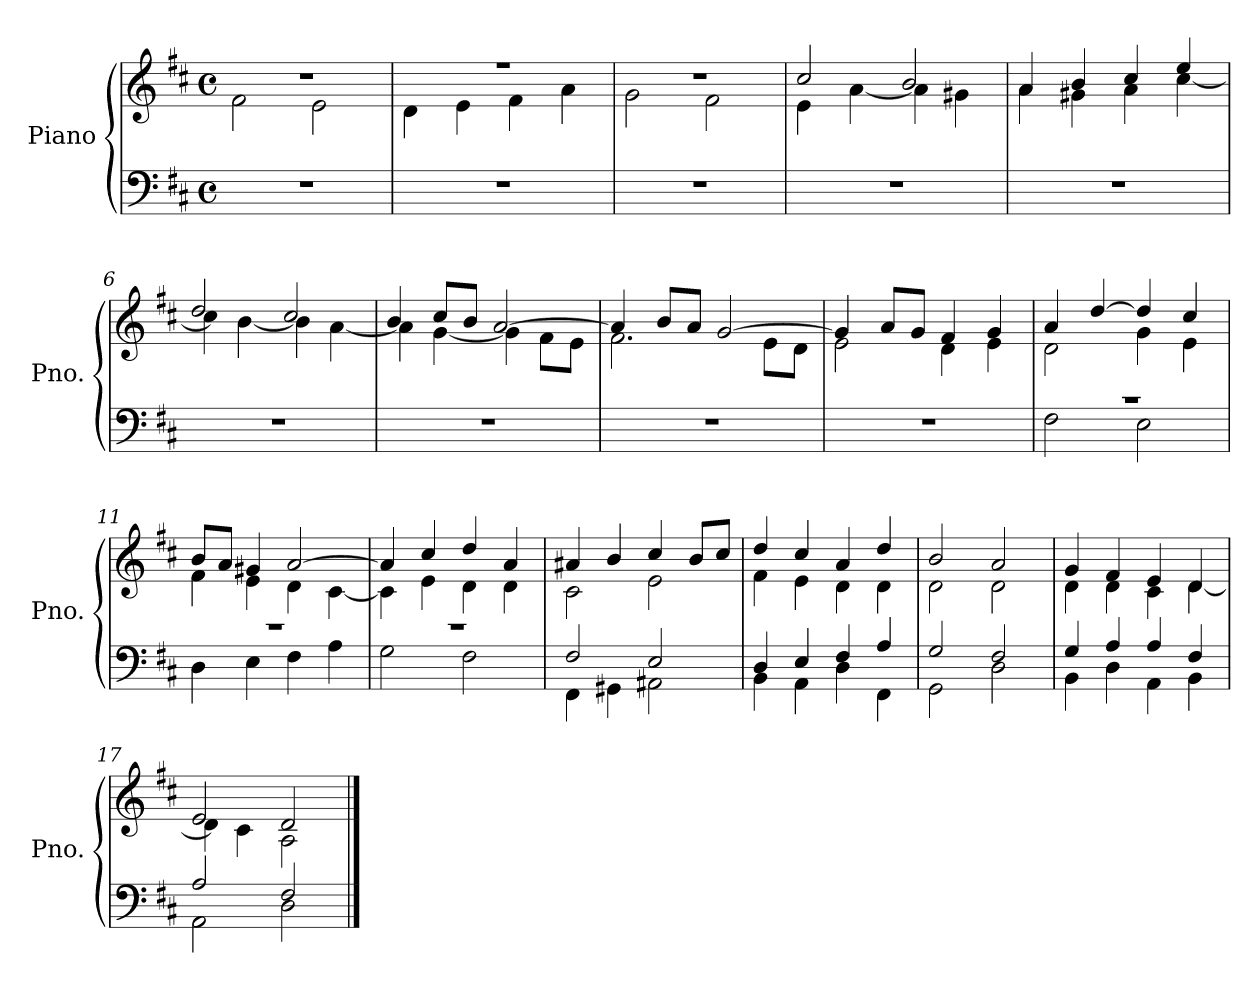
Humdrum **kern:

**kern	**kern
*part1	*part1
*staff2	*staff1
*I"Piano	*
*I'Pno.	*
*clefF4	*clefG2
*k[f#c#]	*k[f#c#]
*M4/4	*M4/4
*met(c)	*met(c)
=1	=1
*	*^
1r	1r	2f#\
.	.	2e\
=2	=2	=2
1r	1r	4d\
.	.	4e\
.	.	4f#\
.	.	4a\
=3	=3	=3
1r	1r	2g\
.	.	2f#\
=4	=4	=4
1r	2cc#/	4e\
.	.	[4a\
.	2b/	4a\]
.	.	4g#X\
=5	=5	=5
1r	4a/	4a\
.	4b/	4g#X\
.	4cc#/	4a\
.	4ee/	[4cc#\
=6	=6	=6
1r	2dd/	4cc#\]
.	.	[4b\
.	2cc#/	4b\]
.	.	[4a\
=7	=7	=7
1r	4b/	4a\]
.	8cc#/L	[4g\
.	8b/J	.
.	[2a/	4g\]
.	.	8f#\L
.	.	8e\J
!!LO:LB:g=z	!!
=8	=8	=8
1r	4a/]	2.f#\
.	8b/L	.
.	8a/J	.
.	[2g/	.
.	.	8e\L
.	.	8d\J
=9	=9	=9
1r	4g/]	2e\
.	8a/L	.
.	8g/J	.
.	4f#/	4d\
.	4g/	4e\
=10	=10	=10
*^	*	*
1r	2F#\	4a/	2d\
.	.	[4dd/	.
.	2E\	4dd/]	4g\
.	.	4cc#/	4e\
=11	=11	=11	=11
1r	4D\	8b/L	4f#\
.	.	8a/J	.
.	4E\	4g#X/	4e\
.	4F#\	[2a/	4d\
.	4A\	.	[4c#\
=12	=12	=12	=12
1r	2G\	4a/]	4c#\]
.	.	4cc#/	4e\
.	2F#\	4dd/	4d\
.	.	4a/	4d\
=13	=13	=13	=13
2F#/	4FF#\	4a#X/	2c#\
.	4GG#X\	4b/	.
2E/	2AA#X\	4cc#/	2e\
.	.	8b/L	.
.	.	8cc#/J	.
=14	=14	=14	=14
4D/	4BB\	4dd/	4f#\
4E/	4AA\	4cc#/	4e\
4F#/	4D\	4a/	4d\
4A/	4FF#\	4dd/	4d\
=15	=15	=15	=15
2G/	2GG\	2b/	2d\
2F#/	2D\	2a/	2d\
!!LO:LB:g=z	!!
=16	=16	=16	=16
4G/	4BB\	4g/	4d\
4A/	4D\	4f#/	4d\
4A/	4AA\	4e/	4c#\
4F#/	4BB\	4d/	[4d\
=17	=17	=17	=17
2A/	2AA\	2e/	4d\]
.	.	.	4c#\
2F#/	2D\	2d/	2A\
*v	*v	*	*
*	*v	*v
==	==
*-	*-
